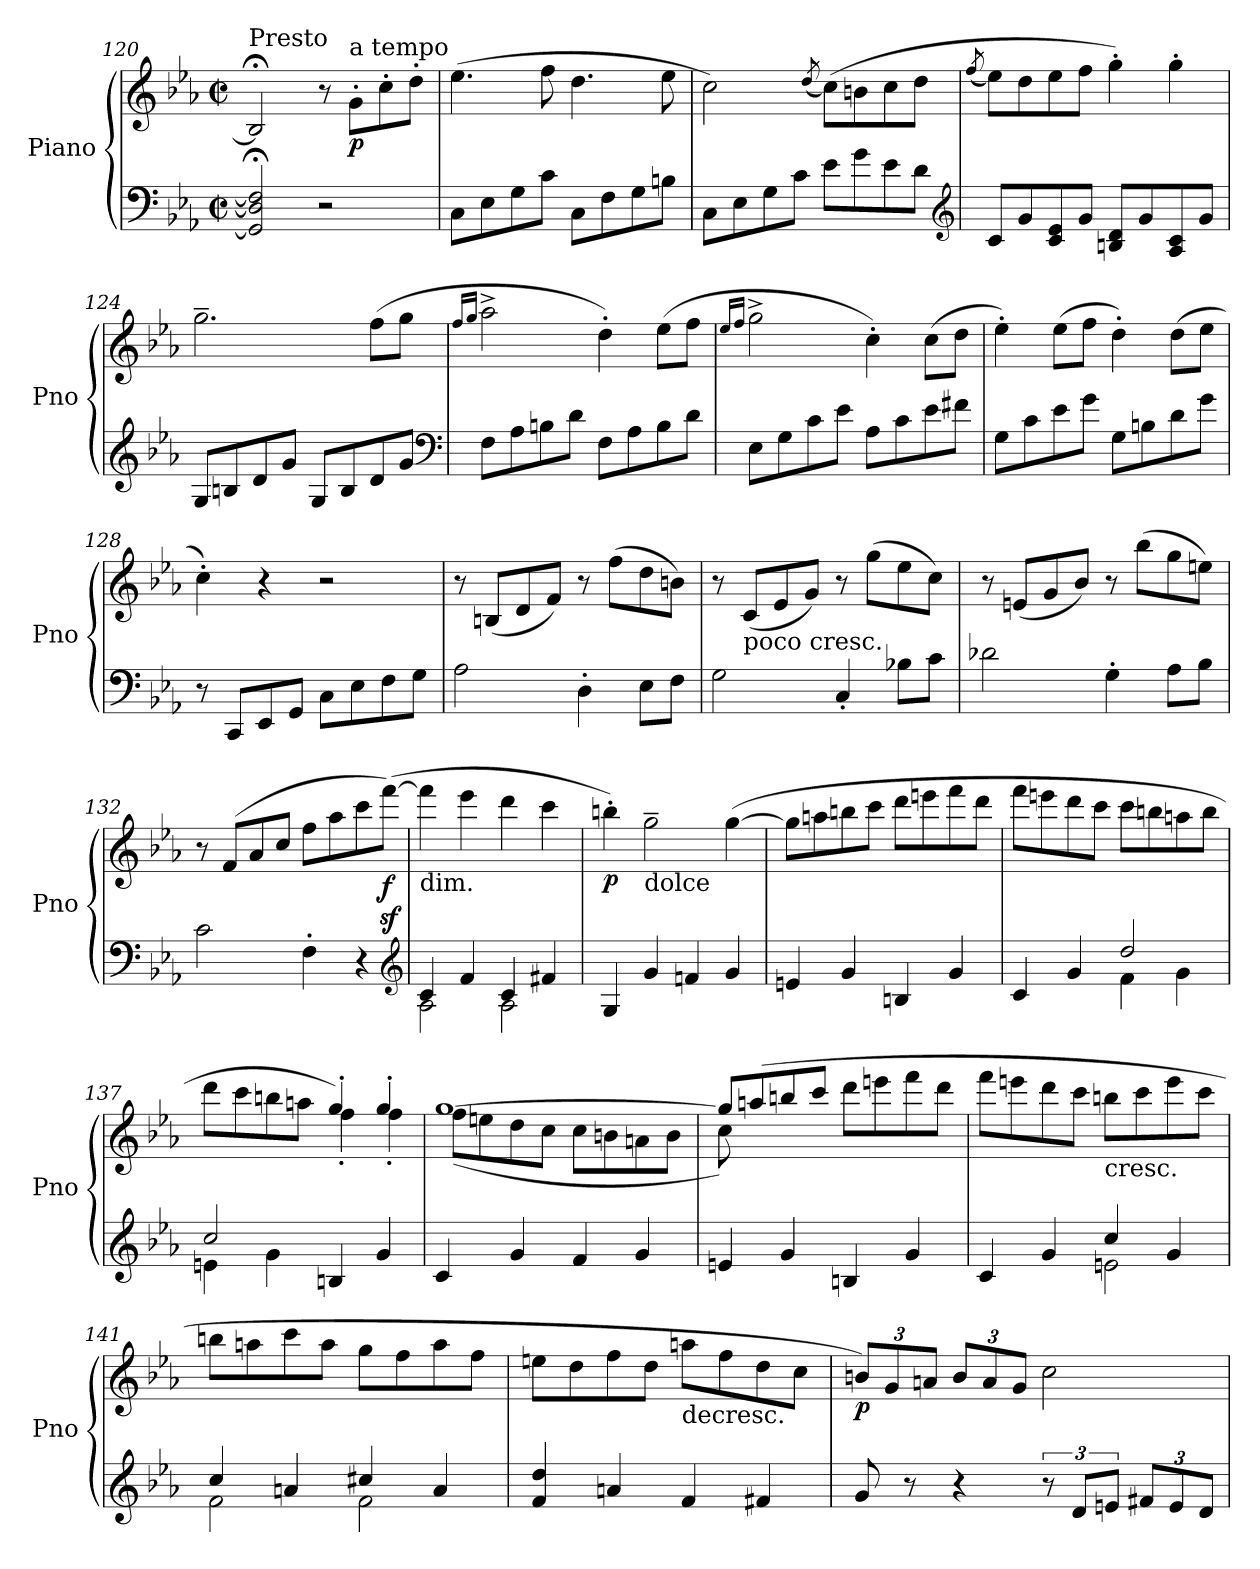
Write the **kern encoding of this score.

**kern	**kern	**dynam
*part1	*part1	*part1
*staff2	*staff1	*staff1/2
*I"Piano	*	*
*I'Pno	*	*
*clefF4	*clefG2	*
*k[b-e-a-]	*k[b-e-a-]	*
*E-:	*E-:	*
*M2/2	*M2/2	*
*met(c|)	*met(c|)	*
=120	=120	=120
!	!LO:TX:a:t=Presto	!
2GG/]; 2D/]; 2F/];	2B;</]	.
2r	8r	.
!	!LO:TX:a:t=a tempo	!
!	!	!LO:DY:b
.	8g'\L	p
.	8cc'\	.
.	8dd'\J	.
=121	=121	=121
8C\L	(4.ee-\	.
8E-\	.	.
8G\	.	.
8c\J	8ff\	.
8C\L	4.dd\	.
8F\	.	.
8G\	.	.
8Bn\J	8ee-\	.
!!LO:LB:g=z
=122	=122	=122
8C\L	2cc\)	.
8E-\	.	.
8G\	.	.
8c\J	.	.
.	(8qdd/	.
8e-\L	(8cc\L)	.
8g\	8bn\	.
8e-\	8cc\	.
8d\J	8dd\J	.
*clefG2	*	*
=123	=123	=123
.	(8qff/	.
8c/L	8ee-\L)	.
8g/	8dd\	.
8c/ 8e-/	8ee-\	.
8g/J	8ff\J	.
8Bn/ 8d/L	4gg'\)	.
8g/	.	.
8A-/ 8c/	4gg'\	.
8g/J	.	.
=124	=124	=124
8G/L	2.gg~\	.
8Bn/	.	.
8d/	.	.
8g/J	.	.
8G/L	.	.
8B/	.	.
8d/	(8ff\L	.
8g/J	8gg\J	.
*clefF4	*	*
=125	=125	=125
.	16qff/LL	.
.	16qgg/JJ	.
8F\L	2aa-^\	.
8A-\	.	.
8Bn\	.	.
8d\J	.	.
8F\L	4dd'\)	.
8A-\	.	.
8B\	(8ee-\L	.
8d\J	8ff\J	.
=126	=126	=126
.	16qee-/LL	.
.	16qff/JJ	.
8E-\L	2gg^\	.
8G\	.	.
8c\	.	.
8e-\J	.	.
8A-\L	4cc'\)	.
8c\	.	.
8e-\	(8cc\L	.
8f#X\J	8dd\J	.
!!LO:LB:g=z
=127	=127	=127
8G\L	4ee-'\)	.
8c\	.	.
8e-\	(8ee-\L	.
8g\J	8ff\J	.
8G\L	4dd'\)	.
8Bn\	.	.
8d\	(8dd\L	.
8g\J	8ee-\J	.
=128	=128	=128
8r	4cc'\)	.
8CC/L	.	.
8EE-/	4r	.
8GG/J	.	.
8C\L	2r	.
8E-\	.	.
8F\	.	.
8G\J	.	.
=129	=129	=129
2A-\	8r	.
.	(8Bn/L	.
.	8d/	.
.	8f/J)	.
4D'\	8r	.
.	(8ff\L	.
8E-\L	8dd\	.
8F\J	8bn\J)	.
=130	=130	=130
2G\	8r	.
!	!LO:TX:b:t=poco cresc.	!
.	(8c/L	.
.	8e-/	.
.	8g/J)	.
4C'/	8r	.
.	(8gg\L	.
8B-X\L	8ee-\	.
8c\J	8cc\J)	.
=131	=131	=131
2d-X\	8r	.
.	(8en/L	.
.	8g/	.
.	8b-/J)	.
4G'\	8r	.
.	(8bb-\L	.
8A-\L	8gg\	.
8B-\J	8een\J)	.
!!LO:PB:g=z
=132	=132	=132
2c\	8r	.
.	(8f/L	.
.	8a-/	.
.	8cc/J	.
4F'\	8ff\L	.
.	8aa-\	.
4r	8ccc\	.
!	!	!LO:DY:b
.	([8fffz<\J)	f
*clefG2	*	*
=133	=133	=133
*^	*	*
!	!	!LO:TX:b:t=dim.	!
4c/	2A-\	4fff\]	.
4f/	.	4eee-\	.
4c/	2A-\	4ddd\	.
4f#X/	.	4ccc\	.
*v	*v	*	*
=134	=134	=134
!	!	!LO:DY:b
4G/	4bbn'\)	p
!	!LO:TX:b:t=dolce	!
4g/	2gg~\	.
4fn/	.	.
4g/	([4gg\	.
=135	=135	=135
4en/	8gg\L]	.
.	8aan\	.
4g/	8bbn\	.
.	8ccc\J	.
4Bn/	8ddd\L	.
.	8eeen\	.
4g/	8fff\	.
.	8ddd\J	.
=136	=136	=136
*^	*	*
4c/	2ryy	8fff\L	.
.	.	8eeen\	.
4g/	.	8ddd\	.
.	.	8ccc\J	.
2dd/	4f\	8ccc\L	.
.	.	8bbn\	.
.	4g\	8aan\	.
.	.	8bb\J	.
!!LO:LB:g=z
=137	=137	=137	=137
*	*	*^	*
2cc/	4en\	8ddd\L	2ryy	.
.	.	8ccc\	.	.
.	4g\	8bbn\	.	.
.	.	8aan\J	.	.
4Bn/	2ryy	4gg'/)	4ff'\	.
4g/	.	4gg'/	4ff'\	.
*v	*v	*	*	*
=138	=138	=138	=138
4c/	[1gg	(8ff\L	.
.	.	8een\	.
4g/	.	8dd\	.
.	.	8cc\J	.
4f/	.	8cc\L	.
.	.	8bn\	.
4g/	.	8an\	.
.	.	8b\J	.
=139	=139	=139	=139
4en/	8gg/L]	8cc\)	.
.	(8aan/	8ryy	.
4g/	8bbn/	4ryy	.
.	8ccc/J	.	.
4Bn/	8ddd\L	2ryy	.
.	8eeen\	.	.
4g/	8fff\	.	.
.	8ddd\J	.	.
*	*v	*v	*
=140	=140	=140
*^	*	*
4c/	2ryy	8fff\L	.
.	.	8eeen\	.
4g/	.	8ddd\	.
.	.	8ccc\J	.
!	!	!LO:TX:b:t=cresc.	!
4cc/	2en\	8bbn\L	.
.	.	8ccc\	.
4g/	.	8eee\	.
.	.	8ccc\J	.
=141	=141	=141	=141
4cc/	2f\	8bbn\L	.
.	.	8aan\	.
4an/	.	8ccc\	.
.	.	8aa\J	.
4cc#X/	2f\	8gg\L	.
.	.	8ff\	.
4a/	.	8aa\	.
.	.	8ff\J	.
*v	*v	*	*
!!LO:LB:g=z
=142	=142	=142
4f/ 4dd/	8een\L	.
.	8dd\	.
4an/	8ff\	.
.	8dd\J	.
!	!LO:TX:b:t=decresc.	!
4f/	8aan\L	.
.	8ff\	.
4f#X/	8dd\	.
.	8cc\J	.
=143	=143	=143
!	!	!LO:DY:b
8g/	12bn/L)	p
.	12g/	.
8r	.	.
.	12an/J	.
4r	12b/L	.
.	12a/	.
.	12g/J	.
12r	2cc\	.
12d/L	.	.
12en/J	.	.
12f#X/L	.	.
12e/	.	.
12d/J	.	.
=	=	=
*-	*-	*-
